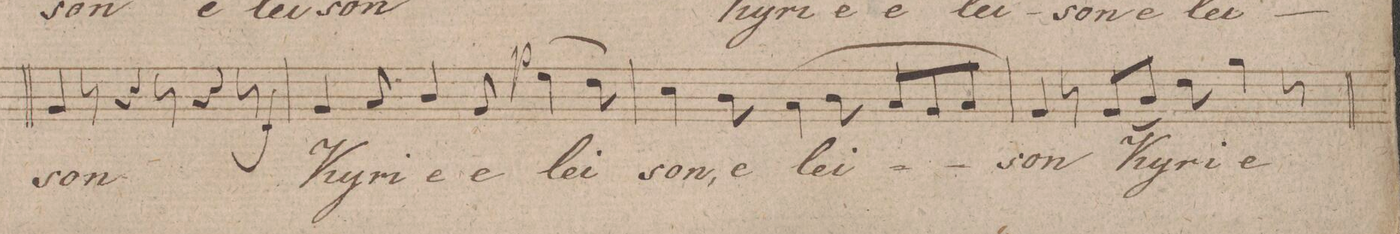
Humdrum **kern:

**kern	**dynam	**text
*I"Soprano.	*	*
*clefC1	*	*
*k[f#]	*	*
*M9/8	*	*
4e/	.	-son
8r	.	.
4r	.	.
8r	.	.
4r	.	.
8r	.	.
=61	=61	=61
4e/	f	Ky-
8f#/	.	-ri-
4g/	.	-e
8e/	p	e-
(4cc\	p	-lei-
8b\)	.	.
=62	=62	=62
4a\	.	-son,
8g\	.	e-
(4f#\	.	-lei-
8g\	.	.
8f#/L	.	.
8e/	.	.
8f#/J)	.	.
=63	=63	=63
4e/	.	-son
8r	.	.
(8e/L	.	Ky-
8g/J)	.	.
8b\	.	-ri-
4ee\	.	-e
8r	.	.
=64	=64	=64
4.dd\	.	e-
(4.cc\	.	-lei-
4.dd#X\)	.	.
=65	=65	=65
4ee\	.	-son,
8r	.	.
(8e/L	.	Ky-
8g/J)	.	.
8b\	.	-ri-
4ee\	.	-e
8r	.	.
=66	=66	=66
4.dd\	.	e-
(4.cc\	.	-lei-
4.dd#X\)	.	.
=67	=67	=67
4ee\	.	-son,
8r	.	.
4r	.	.
8r	.	.
4.b\	.	e-
=68	=68	=68
(2.ee\	.	-lei-
4.dd#X\)	.	.
=69	=69	=69
4ee\	.	-son,
8r	.	.
4r	.	.
8r	.	.
4.b\	.	e-
=70	=70	=70
(2.ee\	.	-lei-
4.dd#X\)	.	.
=71	=71	=71
4.ee\	.	-son,
4ee\	.	Ky-
8ee\	.	-ri-
4ee\	.	-e
8ee\	.	e-
=72	=72	=72
(2.gg\	.	-lei-
4.ff#\)	.	.
=73	=73	=73
4ee\	.	-son,
8r	.	.
4r	.	.
8e/	.	e-
4cc\	.	-lei-
8b\	.	.
=74	=74	=74
4a#X\	.	-son,
8r	.	.
4.ee\	.	Ky-
4.ee\	.	-ri-
=75	=75	=75
4ee\	.	-e
8r	.	.
4r	.	.
8e/	.	e-
4cc\	.	-lei-
8b\	.	.
=76	=76	=76
4a\	.	-son
8r	.	.
4.ff#\	.	Ky-
4.ff#\	.	-ri-
=77	=77	=77
4ff#\	.	-e
8r	.	.
4r	.	.
8a\	.	e-
4ffn\	.	-lei-
8ee\	.	.
=78	=78	=78
4dd#X\	.	-son,
8r	.	.
4.ff#X\	.	Ky-
4.ff#\	.	-ri-
=79	=79	=79
4ff#\	.	-e
8r	.	.
4r	.	.
8a\	.	e-
4ffn\	.	-lei-
8ee\	.	.
=80	=80	=80
4ddn\	.	-son
8r	.	.
4.ffn\	.	Ky-
4.ff\	.	-ri-
=81	=81	=81
4ffn\	.	-e
8r	.	.
4r	.	.
8dd\	.	e-
4ff\	.	-lei-
8ee\	.	.
=82	=82	=82
4dd\	.	.
8cc\	.	.
4b\	.	.
8a\	.	.
4g#X\	.	-son
8r	.	.
=83	=83	=83
4r	.	.
8r	.	.
4.dd#X\	.	Ky-
4.dd#\	.	-ri-
=84	=84	=84
4.ee\	.	-e
4.ee\	.	Ky-
4.ee\	.	-ri-
=85	=85	=85
4ee\	.	-e
8ee\	.	e-
4.ee\	.	-lei-
4.dd#X\	.	.
=86	=86	=86
4ee\	.	-son
8r	.	.
4r	.	.
8r	.	.
4r	.	.
8r	.	.
=87	=87	=87
8%9r	.	.
=88	=88	=88
4r	.	.
8r	.	.
4r	.	.
8a\	.	e-
4.a\	.	-lei-
=89	=89	=89
4g\	.	-son
8r	.	.
4r	.	.
8r	.	.
4r	.	.
8r	.	.
=90	=90	=90
8%9r	.	.
=91	=91	=91
4r	.	.
8r	.	.
4r	.	.
8a\	.	e-
4.a\	.	-lei-
=92	=92	=92
4g\	.	-son
8r	.	.
4r	.	.
8r	.	.
4r	.	.
8r	.	.
=93	=93	=93
4r	.	.
8r	.	.
4r	.	.
8r	.	.
4r	.	.
8g\	.	e-
=94	=94	=94
4.g\	.	-lei-
2.f#\	.	.
=95	=95	=95
4e/	.	-son
8r	.	.
4r	.	.
8r	.	.
4.e/	.	e-
=96	=96	=96
2.e/	.	-lei-
4.e/	.	.
=97	=97	=97
4e/	.	-son.
8r	.	.
4r	.	.
8r	.	.
4r	.	.
8r	.	.
=98	=98	=98
8%9r	.	.
=99	=99	=99
8%9r	.	.
==	==	==
*-	*-	*-
